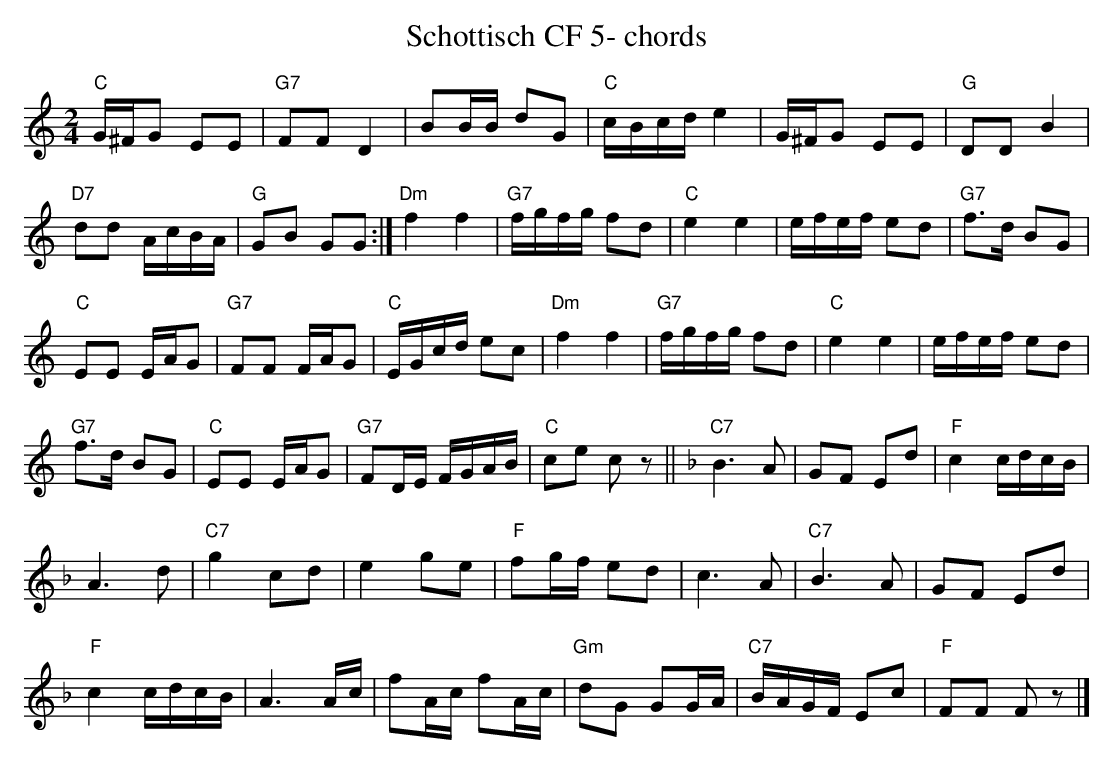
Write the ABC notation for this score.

X:1
T:Schottisch CF 5- chords
M:2/4
L:1/16
K:Cmaj%%MIDI gchordon
"C"G^FG2 E2E2 | "G7"F2F2D4 | B2BB d2G2 | "C"cBcde4 | G^FG2 E2E2 | "G"D2D2B4 |
"D7"d2d2 AcBA | "G"G2B2 G2G2 :| "Dm"f4f4 | "G7"fgfg f2d2 | "C"e4e4 | efef e2d2 | "G7"f3d B2G2 |
"C"E2E2 EAG2 | "G7"F2F2 FAG2 | "C"EGcd e2c2 | "Dm"f4f4 | "G7"fgfg f2d2 | "C"e4e4 | efef e2d2 |
"G7"f3d B2G2 | "C"E2E2 EAG2 | "G7"F2DE FGAB | "C"c2e2 c2z2 || [K:Fmaj] "C7"B6A2 | G2F2 E2d2 | "F"c4 cdcB |
A6d2 | "C7"g4c2d2 | e4 g2e2 | "F"f2gf e2d2 | c6A2 | "C7"B6A2 | G2F2 E2d2 |
"F"c4 cdcB | A6Ac | f2Ac f2Ac | "Gm"d2G2 G2GA | "C7"BAGF E2c2 | "F"F2F2 F2z2 |]
